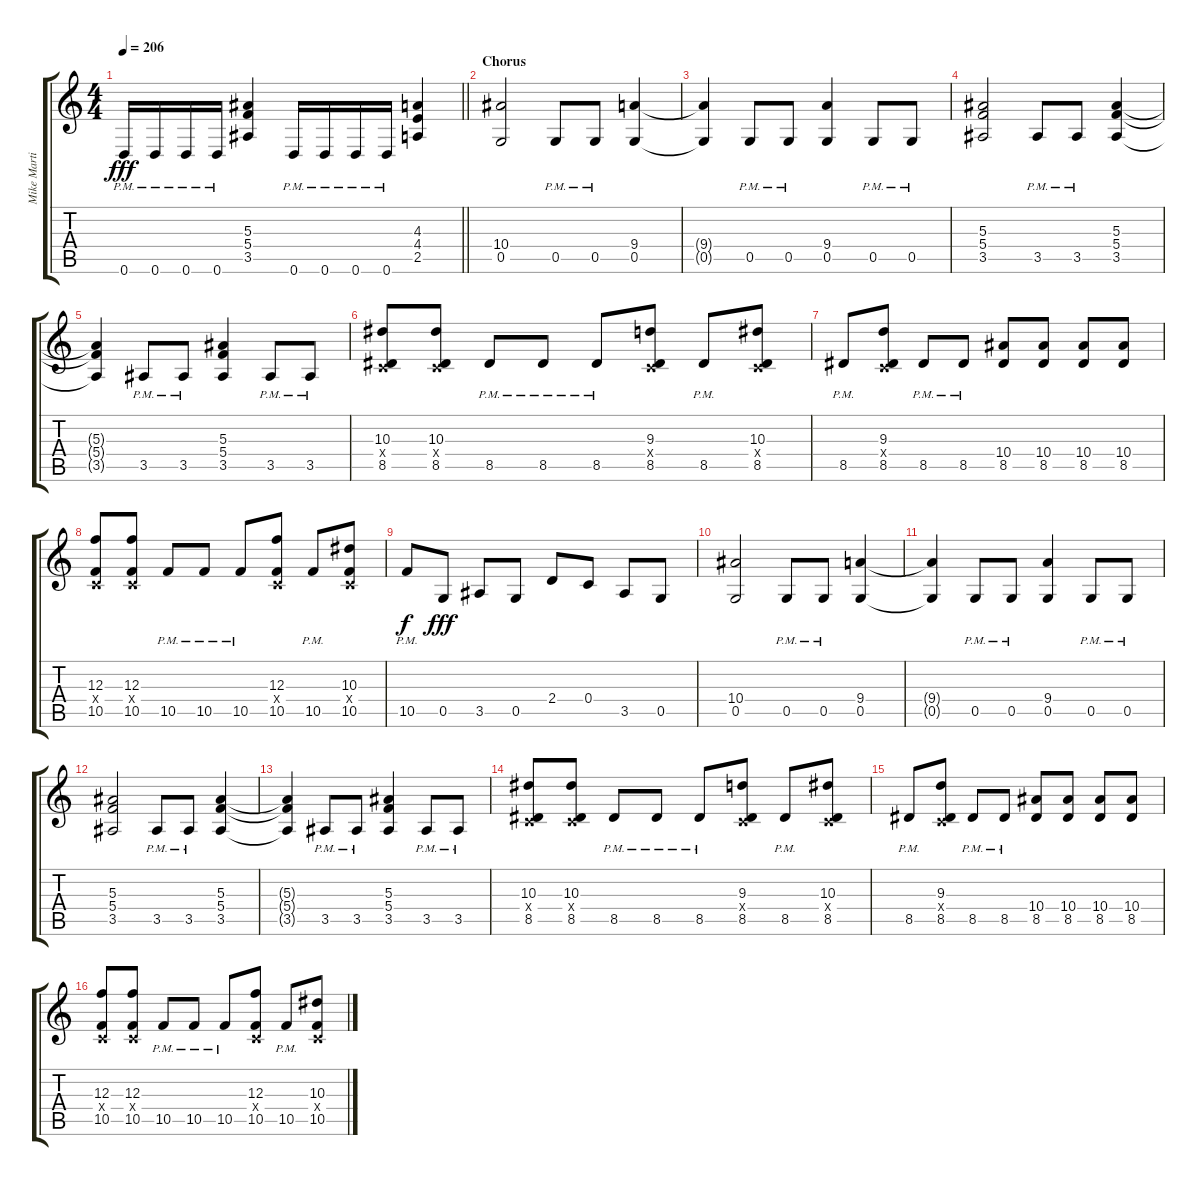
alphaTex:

\track ("Mike Martin" "Mike Marti") {instrument distortionguitar}
\staff {score tabs}
\tuning (D4 A3 F3 C3 G2 D2) {hide}
\ts (4 4)
\tempo 206
\clef g2
\barLineRight lightlight
\ks c
0.6{pm}.16{dy fff} 0.6{pm}.16 0.6{pm}.16 0.6{pm}.16 (5.3 5.4 3.5).4 0.6{pm}.16 0.6{pm}.16 0.6{pm}.16 0.6{pm}.16 (4.3 4.4 2.5).4 |
\section ("" "Chorus")
(10.4 0.5).2 0.5{pm}.8 0.5{pm}.8 (9.4 0.5).4 |
(9.4{t} 0.5{t}).4 0.5{pm}.8 0.5{pm}.8 (9.4 0.5).4 0.5{pm}.8 0.5{pm}.8 |
(5.3 5.4 3.5).2 3.5{pm}.8 3.5{pm}.8 (5.3 5.4 3.5).4 |
(5.3{t} 5.4{t} 3.5{t}).4 3.5{pm}.8 3.5{pm}.8 (5.3 5.4 3.5).4 3.5{pm}.8 3.5{pm}.8 |
(10.3 0.4{x} 8.5).8 (10.3 0.4{x} 8.5).8 8.5{pm}.8 8.5{pm}.8 8.5{pm}.8 (9.3 0.4{x} 8.5).8 8.5{pm}.8 (10.3 0.4{x} 8.5).8 |
8.5{pm}.8 (9.3 0.4{x} 8.5).8 8.5{pm}.8 8.5{pm}.8 (10.4 8.5).8 (10.4 8.5).8 (10.4 8.5).8 (10.4 8.5).8 |
(12.3 0.4{x} 10.5).8 (12.3 0.4{x} 10.5).8 10.5{pm}.8 10.5{pm}.8 10.5{pm}.8 (12.3 0.4{x} 10.5).8 10.5{pm}.8 (10.3 0.4{x} 10.5).8 |
10.5{pm}.8{dy f} 0.5.8{dy fff} 3.5.8 0.5.8 2.4.8 0.4.8 3.5.8 0.5.8 |
(10.4 0.5).2 0.5{pm}.8 0.5{pm}.8 (9.4 0.5).4 |
(9.4{t} 0.5{t}).4 0.5{pm}.8 0.5{pm}.8 (9.4 0.5).4 0.5{pm}.8 0.5{pm}.8 |
(5.3 5.4 3.5).2 3.5{pm}.8 3.5{pm}.8 (5.3 5.4 3.5).4 |
(5.3{t} 5.4{t} 3.5{t}).4 3.5{pm}.8 3.5{pm}.8 (5.3 5.4 3.5).4 3.5{pm}.8 3.5{pm}.8 |
(10.3 0.4{x} 8.5).8 (10.3 0.4{x} 8.5).8 8.5{pm}.8 8.5{pm}.8 8.5{pm}.8 (9.3 0.4{x} 8.5).8 8.5{pm}.8 (10.3 0.4{x} 8.5).8 |
8.5{pm}.8 (9.3 0.4{x} 8.5).8 8.5{pm}.8 8.5{pm}.8 (10.4 8.5).8 (10.4 8.5).8 (10.4 8.5).8 (10.4 8.5).8 |
(12.3 0.4{x} 10.5).8 (12.3 0.4{x} 10.5).8 10.5{pm}.8 10.5{pm}.8 10.5{pm}.8 (12.3 0.4{x} 10.5).8 10.5{pm}.8 (10.3 0.4{x} 10.5).8
